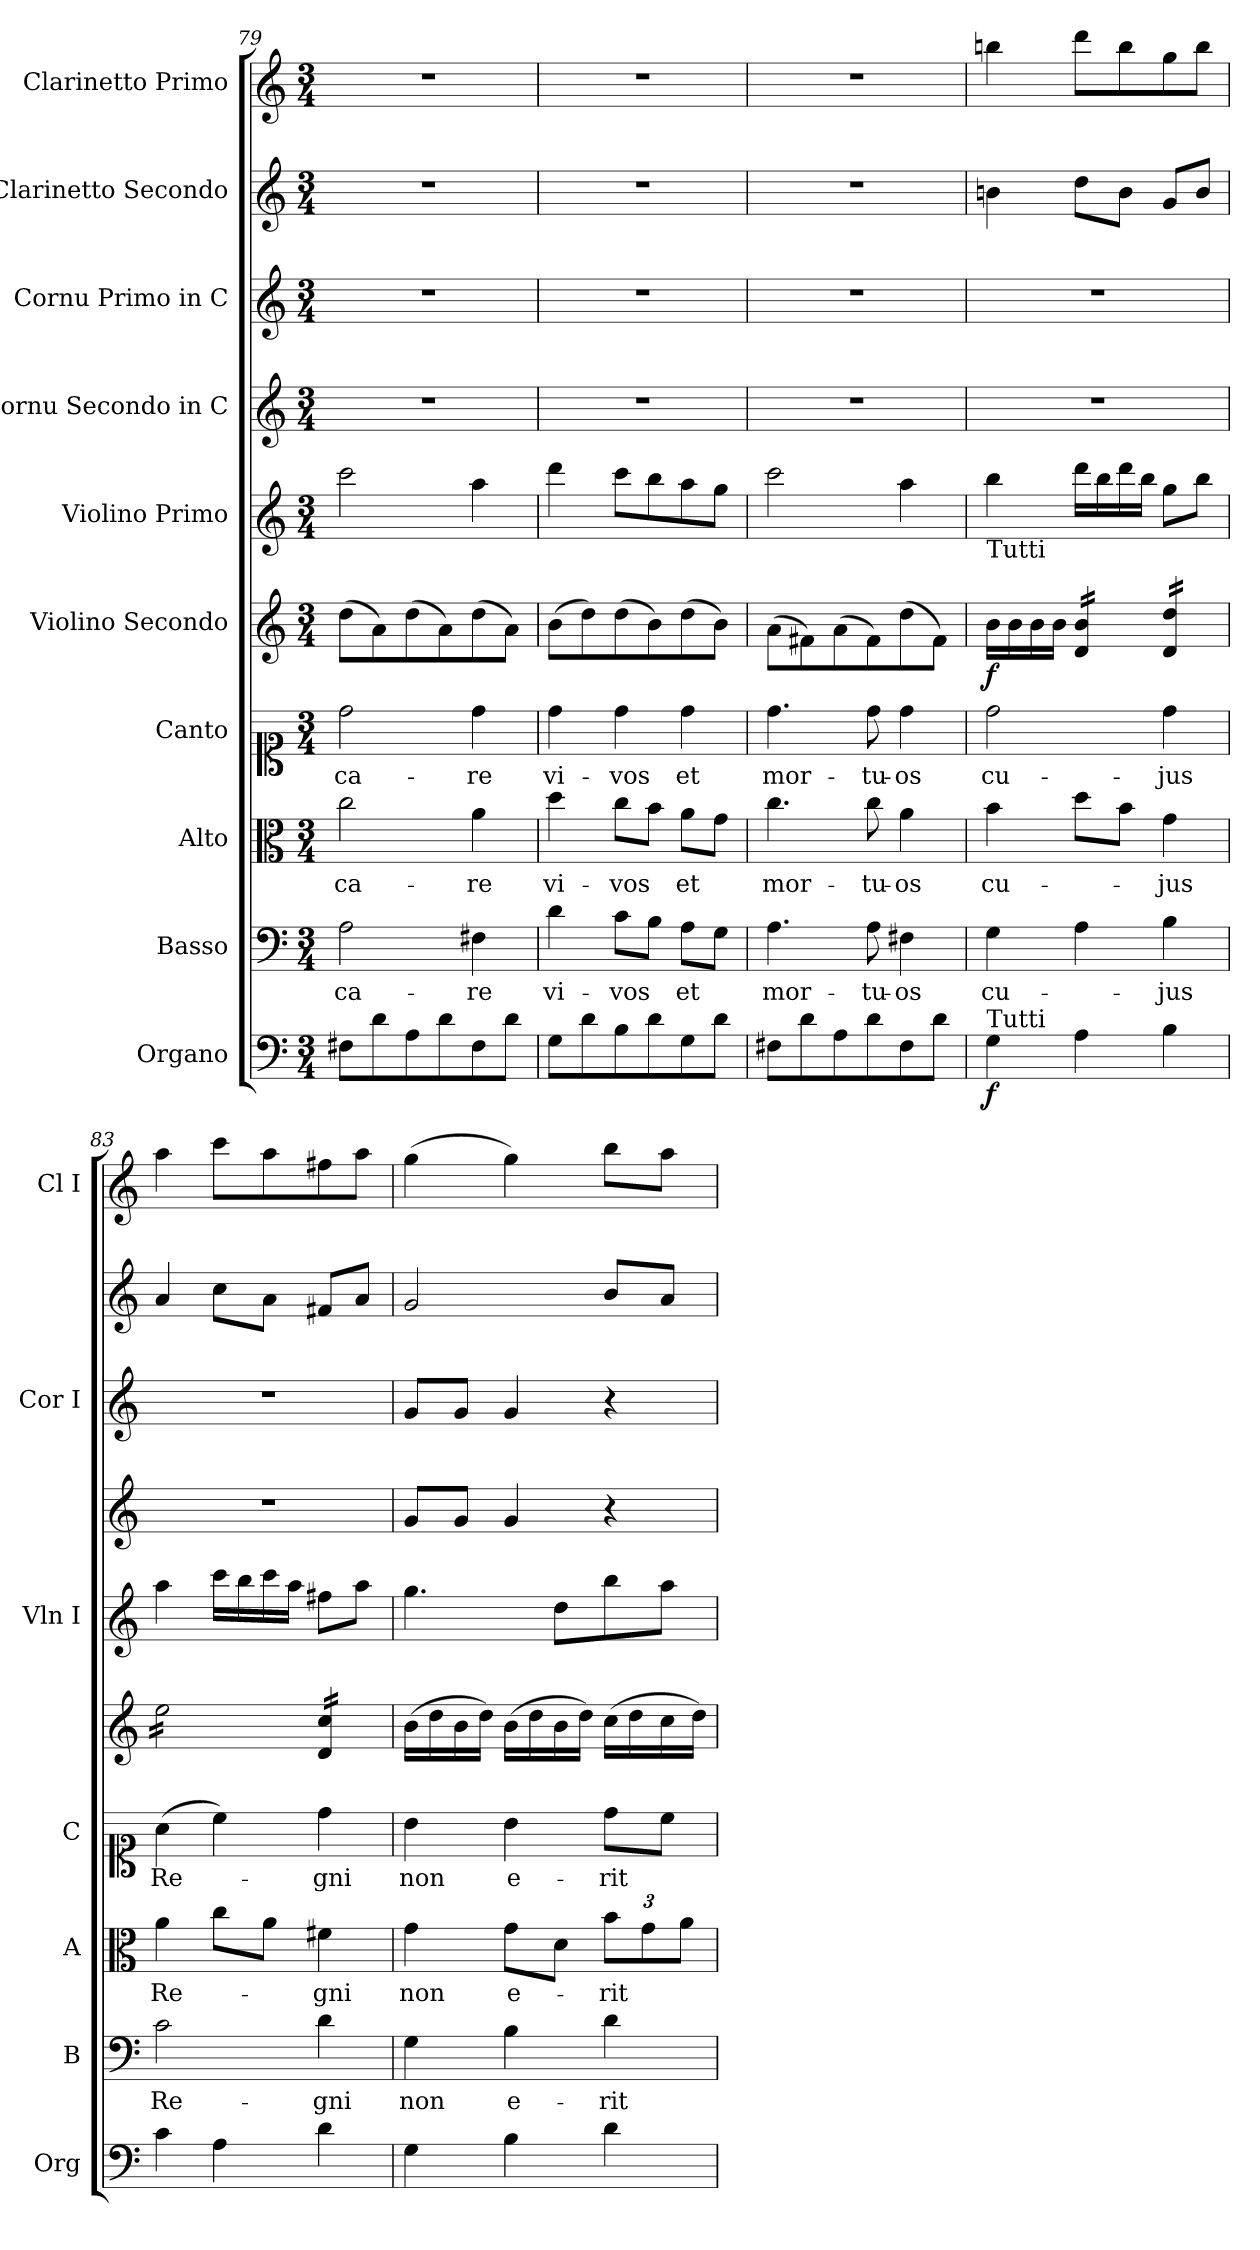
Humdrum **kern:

**kern	**dynam	**kern	**text	**kern	**text	**kern	**text	**kern	**dynam	**kern	**kern	**kern	**kern	**kern
*part10	*part10	*part9	*part9	*part8	*part8	*part7	*part7	*part6	*part6	*part5	*part4	*part3	*part2	*part1
*staff10	*staff10	*staff9	*staff9	*staff8	*staff8	*staff7	*staff7	*staff6	*staff6	*staff5	*staff4	*staff3	*staff2	*staff1
*I"Organo	*	*I"Basso	*	*I"Alto	*	*I"Canto	*	*I"Violino Secondo	*	*I"Violino Primo	*I"Cornu Secondo in C	*I"Cornu Primo in C	*I"Clarinetto Secondo	*I"Clarinetto Primo
*I'Org	*	*I'B	*	*I'A	*	*I'C	*	*	*	*I'Vln I	*	*I'Cor I	*	*I'Cl I
*clefF4	*	*clefF4	*	*clefC3	*	*clefC1	*	*clefG2	*	*clefG2	*clefG2	*clefG2	*clefG2	*clefG2
*k[]	*	*k[]	*	*k[]	*	*k[]	*	*k[]	*	*k[]	*k[]	*k[]	*k[]	*k[]
*C:	*	*C:	*	*C:	*	*C:	*	*C:	*	*C:	*C:	*C:	*C:	*C:
*M3/4	*	*M3/4	*	*M3/4	*	*M3/4	*	*M3/4	*	*M3/4	*M3/4	*M3/4	*M3/4	*M3/4
=79	=79	=79	=79	=79	=79	=79	=79	=79	=79	=79	=79	=79	=79	=79
8F#XL	.	2A	-ca-	2cc	-ca-	2dd	-ca-	(>8ddL	.	2ccc	2.r	2.r	2.r	2.r
8d	.	.	.	.	.	.	.	8a)	.	.	.	.	.	.
8A	.	.	.	.	.	.	.	(>8dd	.	.	.	.	.	.
8d	.	.	.	.	.	.	.	8a)	.	.	.	.	.	.
8F#	.	4F#X	-re	4a	-re	4dd	-re	(>8dd	.	4aa	.	.	.	.
8dJ	.	.	.	.	.	.	.	8aJ)	.	.	.	.	.	.
=80	=80	=80	=80	=80	=80	=80	=80	=80	=80	=80	=80	=80	=80	=80
8GL	.	4d	vi-	4dd	vi-	4dd	vi-	(>8bL	.	4ddd	2.r	2.r	2.r	2.r
8d	.	.	.	.	.	.	.	8dd)	.	.	.	.	.	.
8B	.	8cL	-vos	8ccL	-vos	4dd	-vos	(>8dd	.	8cccL	.	.	.	.
8d	.	8BJ	.	8bJ	.	.	.	8b)	.	8bb	.	.	.	.
8G	.	8AL	et	8aL	et	4dd	et	(>8dd	.	8aa	.	.	.	.
8dJ	.	8GJ	.	8gJ	.	.	.	8bJ)	.	8ggJ	.	.	.	.
=81	=81	=81	=81	=81	=81	=81	=81	=81	=81	=81	=81	=81	=81	=81
8F#XL	.	4.A	mor-	4.cc	mor-	4.dd	mor-	(<8a\L	.	2ccc	2.r	2.r	2.r	2.r
8d	.	.	.	.	.	.	.	8f#X\)	.	.	.	.	.	.
8A	.	.	.	.	.	.	.	(<8a\	.	.	.	.	.	.
8d	.	8A	-tu-	8cc	-tu-	8dd	-tu-	8f#\)	.	.	.	.	.	.
8F#	.	4F#X	-os	4a	-os	4dd	-os	(<8dd/	.	4aa	.	.	.	.
8dJ	.	.	.	.	.	.	.	8f#\J)	.	.	.	.	.	.
=82	=82	=82	=82	=82	=82	=82	=82	=82	=82	=82	=82	=82	=82	=82
!	!	!	!	!	!	!	!	!	!	!LO:TX:b:t=Tutti	!	!	!	!
!LO:TX:a:t=Tutti	!	!	!	!	!	!	!	!	!	!	!	!	!	!
4G	f	4G	cu-	4b	cu-	2dd	cu-	16bLL	f	4bb	2.r	2.r	4bn	4bbn
.	.	.	.	.	.	.	.	16b	.	.	.	.	.	.
.	.	.	.	.	.	.	.	16b	.	.	.	.	.	.
.	.	.	.	.	.	.	.	16bJJ	.	.	.	.	.	.
*	*	*	*	*	*	*	*	*tremolo	*	*	*	*	*	*
4A	.	4A	.	8ddL	.	.	.	16d 16bLL	.	16dddLL	.	.	8ddL	8dddL
.	.	.	.	.	.	.	.	16d 16b	.	16bb	.	.	.	.
.	.	.	.	8bJ	.	.	.	16d 16b	.	16ddd	.	.	8bJ	8bb
.	.	.	.	.	.	.	.	16d 16bJJ	.	16bbJJ	.	.	.	.
4B	.	4B	-jus	4g	-jus	4dd	-jus	16d 16ddLL	.	8ggL	.	.	8gL	8gg
.	.	.	.	.	.	.	.	16d 16dd	.	.	.	.	.	.
.	.	.	.	.	.	.	.	16d 16dd	.	8bbJ	.	.	8bJ	8bbJ
.	.	.	.	.	.	.	.	16d 16ddJJ	.	.	.	.	.	.
=83	=83	=83	=83	=83	=83	=83	=83	=83	=83	=83	=83	=83	=83	=83
4c	.	2c	Re-	4a	Re-	(>4a	Re-	16eeLL	.	4aa	2.r	2.r	4a	4aa
.	.	.	.	.	.	.	.	16ee	.	.	.	.	.	.
.	.	.	.	.	.	.	.	16ee	.	.	.	.	.	.
.	.	.	.	.	.	.	.	16ee	.	.	.	.	.	.
4A	.	.	.	8ccL	.	4cc)	.	16ee	.	16cccLL	.	.	8ccL	8cccL
.	.	.	.	.	.	.	.	16ee	.	16bb	.	.	.	.
.	.	.	.	8aJ	.	.	.	16ee	.	16ccc	.	.	8aJ	8aa
.	.	.	.	.	.	.	.	16eeJJ	.	16aaJJ	.	.	.	.
4d	.	4d	-gni	4f#X	-gni	4dd	-gni	16d 16ccLL	.	8ff#XL	.	.	8f#XL	8ff#X
.	.	.	.	.	.	.	.	16d 16cc	.	.	.	.	.	.
.	.	.	.	.	.	.	.	16d 16cc	.	8aaJ	.	.	8aJ	8aaJ
.	.	.	.	.	.	.	.	16d 16ccJJ	.	.	.	.	.	.
*	*	*	*	*	*	*	*	*Xtremolo	*	*	*	*	*	*
=84	=84	=84	=84	=84	=84	=84	=84	=84	=84	=84	=84	=84	=84	=84
4G	.	4G	non	4g	non	4b	non	(>16bLL	.	4.gg	8gL	8gL	2g	(>4gg
.	.	.	.	.	.	.	.	16dd	.	.	.	.	.	.
.	.	.	.	.	.	.	.	16b	.	.	8gJ	8gJ	.	.
.	.	.	.	.	.	.	.	16ddJJ)	.	.	.	.	.	.
4B	.	4B	e-	8gL	e-	4b	e-	(>16bLL	.	.	4g	4g	.	4gg)
.	.	.	.	.	.	.	.	16dd	.	.	.	.	.	.
.	.	.	.	8dJ	.	.	.	16b	.	8ddL	.	.	.	.
.	.	.	.	.	.	.	.	16ddJJ)	.	.	.	.	.	.
4d	.	4d	-rit	12bL	-rit	8ddL	-rit	(>16ccLL	.	8bb	4r	4r	8bL	8bbL
.	.	.	.	.	.	.	.	16dd	.	.	.	.	.	.
.	.	.	.	12g	.	.	.	.	.	.	.	.	.	.
.	.	.	.	.	.	8ccJ	.	16cc	.	8aaJ	.	.	8aJ	8aaJ
.	.	.	.	12aJ	.	.	.	.	.	.	.	.	.	.
.	.	.	.	.	.	.	.	16ddJJ)	.	.	.	.	.	.
=	=	=	=	=	=	=	=	=	=	=	=	=	=	=
*-	*-	*-	*-	*-	*-	*-	*-	*-	*-	*-	*-	*-	*-	*-
